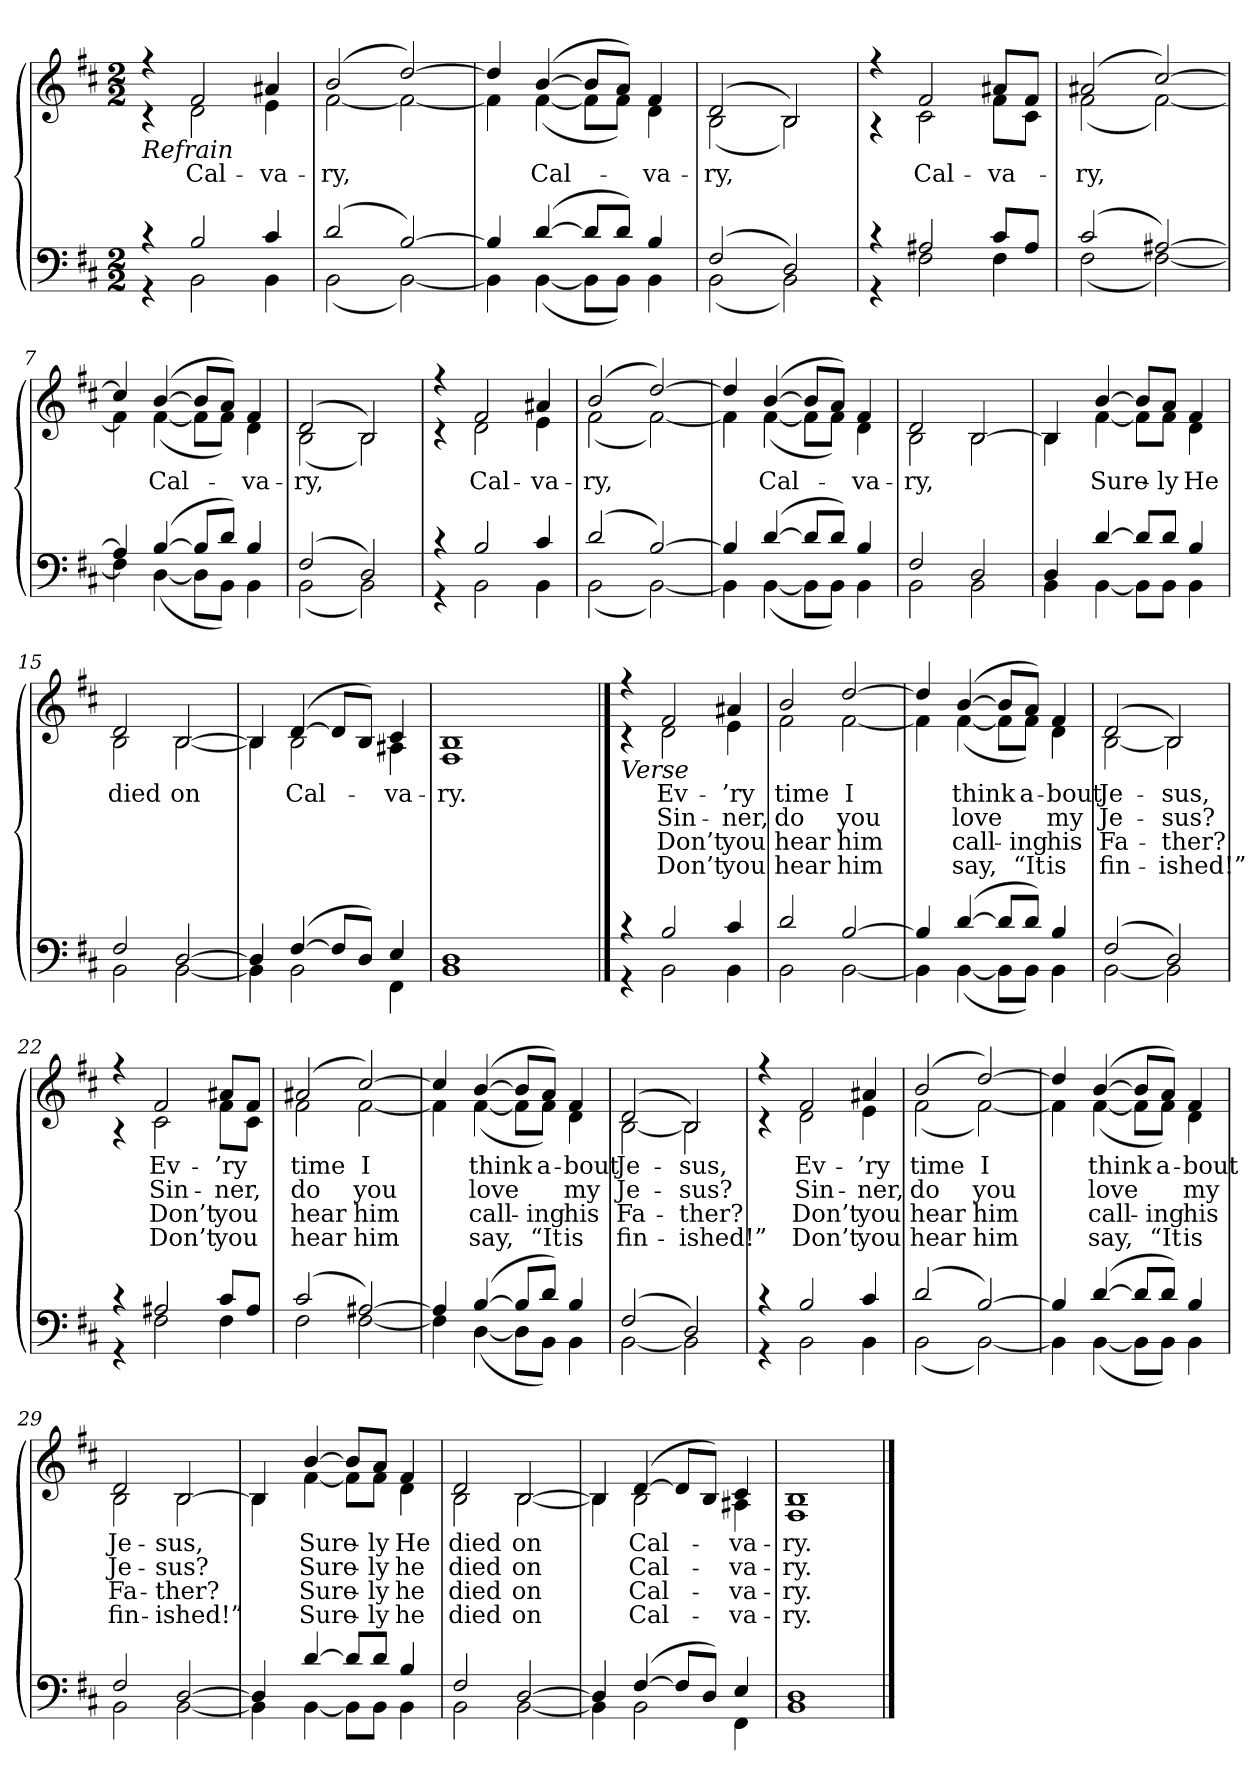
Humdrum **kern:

**kern	**kern	**text	**text	**text	**text
*part2	*part1	*part1	*part1	*part1	*part1
*staff2	*staff1	*staff1	*staff1	*staff1	*staff1
*clefF4	*clefG2	*	*	*	*
*k[f#c#]	*k[f#c#]	*	*	*	*
*M2/2	*M2/2	*	*	*	*
=1	=1	=1	=1	=1	=1
*^	*^	*	*	*	*
!	!	!LO:TX:b:i:t=Refrain	!	!	!	!	!
4r	4r	4r	4r	.	.	.	.
!	!	!	!	!LO:LY:b	!	!	!
2B/	2BB\	2f#/	2d\	Cal-	.	.	.
!	!	!	!	!LO:LY:b	!	!	!
4c#/	4BB\	4a#X/	4e\	-va-	.	.	.
=2	=2	=2	=2	=2	=2	=2	=2
!	!	!	!	!LO:LY:b	!	!	!
(>2d/	(<2BB\	(>2b/	[2f#\	-ry,	.	.	.
[2B/)	[2BB\)	[2dd/)	2f#\_	.	.	.	.
=3	=3	=3	=3	=3	=3	=3	=3
4B/]	4BB\]	4dd/]	4f#\]	.	.	.	.
!	!	!	!	!LO:LY:b	!	!	!
(>[4d/	(<[4BB\	(>[4b/	(<[4f#\	Cal-	.	.	.
8d/L]	8BB\L]	8b/L]	8f#\L]	.	.	.	.
8d/J)	8BB\J)	8a/J)	8f#\J)	.	.	.	.
!	!	!	!	!LO:LY:b	!	!	!
4B/	4BB\	4f#/	4d\	-va-	.	.	.
=4	=4	=4	=4	=4	=4	=4	=4
!	!	!	!	!LO:LY:b	!	!	!
(>2F#/	(<2BB\	(>2d/	(<2B\	-ry,	.	.	.
2D/)	2BB\)	2B/)	2B\)	.	.	.	.
!!LO:LB:g=z	!!
=5	=5	=5	=5	=5	=5	=5	=5
4r	4r	4r	4r	.	.	.	.
!	!	!	!	!LO:LY:b	!	!	!
2A#X/	2F#\	2f#/	2c#\	Cal-	.	.	.
!	!	!	!	!LO:LY:b	!	!	!
8c#/L	4F#\	8a#X/L	8f#\L	-va-	.	.	.
8A#/J	.	8f#/J	8c#\J	.	.	.	.
=6	=6	=6	=6	=6	=6	=6	=6
!	!	!	!	!LO:LY:b	!	!	!
(>2c#/	(<2F#\	(>2a#X/	(<2f#\	-ry,	.	.	.
[2A#X/)	[2F#\)	[2cc#/)	[2f#\)	.	.	.	.
=7	=7	=7	=7	=7	=7	=7	=7
4A#/]	4F#\]	4cc#/]	4f#\]	.	.	.	.
!	!	!	!	!LO:LY:b	!	!	!
(>[4B/	(<[4D\	(>[4b/	(<[4f#\	Cal-	.	.	.
8B/L]	8D\L]	8b/L]	8f#\L]	.	.	.	.
8d/J)	8BB\J)	8a/J)	8f#\J)	.	.	.	.
!	!	!	!	!LO:LY:b	!	!	!
4B/	4BB\	4f#/	4d\	-va-	.	.	.
=8	=8	=8	=8	=8	=8	=8	=8
!	!	!	!	!LO:LY:b	!	!	!
(>2F#/	(<2BB\	(>2d/	(<2B\	-ry,	.	.	.
2D/)	2BB\)	2B/)	2B\)	.	.	.	.
!!LO:LB:g=z	!!
=9	=9	=9	=9	=9	=9	=9	=9
4r	4r	4r	4r	.	.	.	.
!	!	!	!	!LO:LY:b	!	!	!
2B/	2BB\	2f#/	2d\	Cal-	.	.	.
!	!	!	!	!LO:LY:b	!	!	!
4c#/	4BB\	4a#X/	4e\	-va-	.	.	.
=10	=10	=10	=10	=10	=10	=10	=10
!	!	!	!	!LO:LY:b	!	!	!
(>2d/	(<2BB\	(>2b/	(<2f#\	-ry,	.	.	.
[2B/)	[2BB\)	[2dd/)	[2f#\)	.	.	.	.
=11	=11	=11	=11	=11	=11	=11	=11
4B/]	4BB\]	4dd/]	4f#\]	.	.	.	.
!	!	!	!	!LO:LY:b	!	!	!
(>[4d/	(<[4BB\	(>[4b/	(<[4f#\	Cal-	.	.	.
8d/L]	8BB\L]	8b/L]	8f#\L]	.	.	.	.
8d/J)	8BB\J)	8a/J)	8f#\J)	.	.	.	.
!	!	!	!	!LO:LY:b	!	!	!
4B/	4BB\	4f#/	4d\	-va-	.	.	.
=12	=12	=12	=12	=12	=12	=12	=12
!	!	!	!	!LO:LY:b	!	!	!
2F#/	2BB\	2d/	2B\	-ry,	.	.	.
2D/	2BB\	[2B/	2B\	.	.	.	.
=13	=13	=13	=13	=13	=13	=13	=13
4D/	4BB\	4B/]	4B\	.	.	.	.
!!LO:LB:g=z	!!
=14-	=14-	=14-	=14-	=14-	=14-	=14-	=14-
!	!	!	!	!LO:LY:b	!	!	!
[4d/	[4BB\	[4b/	[4f#\	Sure-	.	.	.
8d/L]	8BB\L]	8b/L]	8f#\L]	.	.	.	.
!	!	!	!	!LO:LY:b	!	!	!
8d/J	8BB\J	8a/J	8f#\J	-ly	.	.	.
!	!	!	!	!LO:LY:b	!	!	!
4B/	4BB\	4f#/	4d\	He	.	.	.
=15	=15	=15	=15	=15	=15	=15	=15
!	!	!	!	!LO:LY:b	!	!	!
2F#/	2BB\	2d/	2B\	died	.	.	.
!	!	!	!	!LO:LY:b	!	!	!
[2D/	[2BB\	[2B/	[2B\	on	.	.	.
=16	=16	=16	=16	=16	=16	=16	=16
4D/]	4BB\]	4B/]	4B\]	.	.	.	.
!	!	!	!	!LO:LY:b	!	!	!
(>[4F#/	2BB\	(>[4d/	2B\	Cal-	.	.	.
8F#/L]	.	8d/L]	.	.	.	.	.
8D/J)	.	8B/J)	.	.	.	.	.
!	!	!	!	!LO:LY:b	!	!	!
4E/	4FF#\	4c#/	4A#X\	-va-	.	.	.
=17	=17	=17	=17	=17	=17	=17	=17
!	!	!	!	!LO:LY:b	!	!	!
1D	1BB	1B	1F#	-ry.	.	.	.
2ryy	2ryy	2ryy	2ryy	.	.	.	.
!!LO:LB:g=z	!!
==18	==18	==18	==18	==18	==18	==18	==18
!	!	!LO:TX:b:i:t=Verse	!	!	!	!	!
4r	4r	4r	4r	.	.	.	.
!	!	!	!	!LO:LY:b	!LO:LY:b	!LO:LY:b	!LO:LY:b
2B/	2BB\	2f#/	2d\	Ev-	Sin-	Don’t	Don’t
!	!	!	!	!LO:LY:b	!LO:LY:b	!LO:LY:b	!LO:LY:b
4c#/	4BB\	4a#X/	4e\	-’ry	-ner,	you	you
=19	=19	=19	=19	=19	=19	=19	=19
!	!	!	!	!LO:LY:b	!LO:LY:b	!LO:LY:b	!LO:LY:b
2d/	2BB\	2b/	2f#\	time	do	hear	hear
!	!	!	!	!LO:LY:b	!LO:LY:b	!LO:LY:b	!LO:LY:b
[2B/	[2BB\	[2dd/	[2f#\	I	you	him	him
=20	=20	=20	=20	=20	=20	=20	=20
4B/]	4BB\]	4dd/]	4f#\]	.	.	.	.
!	!	!	!	!LO:LY:b	!LO:LY:b	!LO:LY:b	!LO:LY:b
(>[4d/	(<[4BB\	(>[4b/	(<[4f#\	think	love	call-	say,
8d/L]	8BB\L]	8b/L]	8f#\L]	.	.	.	.
!	!	!	!	!LO:LY:b	!	!LO:LY:b	!LO:LY:b
8d/J)	8BB\J)	8a/J)	8f#\J)	a-	.	-ing	“It
!	!	!	!	!LO:LY:b	!LO:LY:b	!LO:LY:b	!LO:LY:b
4B/	4BB\	4f#/	4d\	-bout	my	his	is
=21	=21	=21	=21	=21	=21	=21	=21
!	!	!	!	!LO:LY:b	!LO:LY:b	!LO:LY:b	!LO:LY:b
(>2F#/	[2BB\	(>2d/	[2B\	Je-	Je-	Fa-	fin-
!	!	!	!	!LO:LY:b	!LO:LY:b	!LO:LY:b	!LO:LY:b
2D/)	2BB\]	2B/)	2B\]	-sus,	-sus?	-ther?	-ished!”
!!LO:LB:g=z	!!
=22	=22	=22	=22	=22	=22	=22	=22
4r	4r	4r	4r	.	.	.	.
!	!	!	!	!LO:LY:b	!LO:LY:b	!LO:LY:b	!LO:LY:b
2A#X/	2F#\	2f#/	2c#\	Ev-	Sin-	Don’t	Don’t
!	!	!	!	!LO:LY:b	!LO:LY:b	!LO:LY:b	!LO:LY:b
8c#/L	4F#\	8a#X/L	8f#\L	-’ry	-ner,	you	you
8A#/J	.	8f#/J	8c#\J	.	.	.	.
=23	=23	=23	=23	=23	=23	=23	=23
!	!	!	!	!LO:LY:b	!LO:LY:b	!LO:LY:b	!LO:LY:b
(>2c#/	2F#\	(>2a#X/	2f#\	time	do	hear	hear
!	!	!	!	!LO:LY:b	!LO:LY:b	!LO:LY:b	!LO:LY:b
[2A#X/)	[2F#\	[2cc#/)	[2f#\	I	you	him	him
=24	=24	=24	=24	=24	=24	=24	=24
4A#/]	4F#\]	4cc#/]	4f#\]	.	.	.	.
!	!	!	!	!LO:LY:b	!LO:LY:b	!LO:LY:b	!LO:LY:b
(>[4B/	(<[4D\	(>[4b/	(<[4f#\	think	love	call-	say,
8B/L]	8D\L]	8b/L]	8f#\L]	.	.	.	.
!	!	!	!	!LO:LY:b	!	!LO:LY:b	!LO:LY:b
8d/J)	8BB\J)	8a/J)	8f#\J)	a-	.	-ing	“It
!	!	!	!	!LO:LY:b	!LO:LY:b	!LO:LY:b	!LO:LY:b
4B/	4BB\	4f#/	4d\	-bout	my	his	is
=25	=25	=25	=25	=25	=25	=25	=25
!	!	!	!	!LO:LY:b	!LO:LY:b	!LO:LY:b	!LO:LY:b
(>2F#/	[2BB\	(>2d/	[2B\	Je-	Je-	Fa-	fin-
!	!	!	!	!LO:LY:b	!LO:LY:b	!LO:LY:b	!LO:LY:b
2D/)	2BB\]	2B/)	2B\]	-sus,	-sus?	-ther?	-ished!”
!!LO:LB:g=z	!!
=26	=26	=26	=26	=26	=26	=26	=26
4r	4r	4r	4r	.	.	.	.
!	!	!	!	!LO:LY:b	!LO:LY:b	!LO:LY:b	!LO:LY:b
2B/	2BB\	2f#/	2d\	Ev-	Sin-	Don’t	Don’t
!	!	!	!	!LO:LY:b	!LO:LY:b	!LO:LY:b	!LO:LY:b
4c#/	4BB\	4a#X/	4e\	-’ry	-ner,	you	you
=27	=27	=27	=27	=27	=27	=27	=27
!	!	!	!	!LO:LY:b	!LO:LY:b	!LO:LY:b	!LO:LY:b
(>2d/	(<2BB\	(>2b/	(<2f#\	time	do	hear	hear
!	!	!	!	!LO:LY:b	!LO:LY:b	!LO:LY:b	!LO:LY:b
[2B/)	[2BB\)	[2dd/)	[2f#\)	I	you	him	him
=28	=28	=28	=28	=28	=28	=28	=28
4B/]	4BB\]	4dd/]	4f#\]	.	.	.	.
!	!	!	!	!LO:LY:b	!LO:LY:b	!LO:LY:b	!LO:LY:b
(>[4d/	(<[4BB\	(>[4b/	(<[4f#\	think	love	call-	say,
8d/L]	8BB\L]	8b/L]	8f#\L]	.	.	.	.
!	!	!	!	!LO:LY:b	!	!LO:LY:b	!LO:LY:b
8d/J)	8BB\J)	8a/J)	8f#\J)	a-	.	-ing	“It
!	!	!	!	!LO:LY:b	!LO:LY:b	!LO:LY:b	!LO:LY:b
4B/	4BB\	4f#/	4d\	-bout	my	his	is
=29	=29	=29	=29	=29	=29	=29	=29
!	!	!	!	!LO:LY:b	!LO:LY:b	!LO:LY:b	!LO:LY:b
2F#/	2BB\	2d/	2B\	Je-	Je-	Fa-	fin-
!	!	!	!	!LO:LY:b	!LO:LY:b	!LO:LY:b	!LO:LY:b
[2D/	[2BB\	[2B/	2B\	-sus,	-sus?	-ther?	-ished!”
=30	=30	=30	=30	=30	=30	=30	=30
4D/]	4BB\]	4B/]	4B\	.	.	.	.
!!LO:LB:g=z	!!
=31-	=31-	=31-	=31-	=31-	=31-	=31-	=31-
!	!	!	!	!LO:LY:b	!LO:LY:b	!LO:LY:b	!LO:LY:b
[4d/	[4BB\	[4b/	[4f#\	Sure-	Sure-	Sure-	Sure-
8d/L]	8BB\L]	8b/L]	8f#\L]	.	.	.	.
!	!	!	!	!LO:LY:b	!LO:LY:b	!LO:LY:b	!LO:LY:b
8d/J	8BB\J	8a/J	8f#\J	-ly	-ly	-ly	-ly
!	!	!	!	!LO:LY:b	!LO:LY:b	!LO:LY:b	!LO:LY:b
4B/	4BB\	4f#/	4d\	He	he	he	he
=32	=32	=32	=32	=32	=32	=32	=32
!	!	!	!	!LO:LY:b	!LO:LY:b	!LO:LY:b	!LO:LY:b
2F#/	2BB\	2d/	2B\	died	died	died	died
!	!	!	!	!LO:LY:b	!LO:LY:b	!LO:LY:b	!LO:LY:b
[2D/	[2BB\	[2B/	[2B\	on	on	on	on
=33	=33	=33	=33	=33	=33	=33	=33
4D/]	4BB\]	4B/]	4B\]	.	.	.	.
!	!	!	!	!LO:LY:b	!LO:LY:b	!LO:LY:b	!LO:LY:b
(>[4F#/	2BB\	(>[4d/	2B\	Cal-	Cal-	Cal-	Cal-
8F#/L]	.	8d/L]	.	.	.	.	.
8D/J)	.	8B/J)	.	.	.	.	.
!	!	!	!	!LO:LY:b	!LO:LY:b	!LO:LY:b	!LO:LY:b
4E/	4FF#\	4c#/	4A#X\	-va-	-va-	-va-	-va-
=34	=34	=34	=34	=34	=34	=34	=34
!	!	!	!	!LO:LY:b	!LO:LY:b	!LO:LY:b	!LO:LY:b
1D	1BB	1B	1F#	-ry.	-ry.	-ry.	-ry.
*v	*v	*	*	*	*	*	*
*	*v	*v	*	*	*	*
==	==	==	==	==	==
*-	*-	*-	*-	*-	*-
